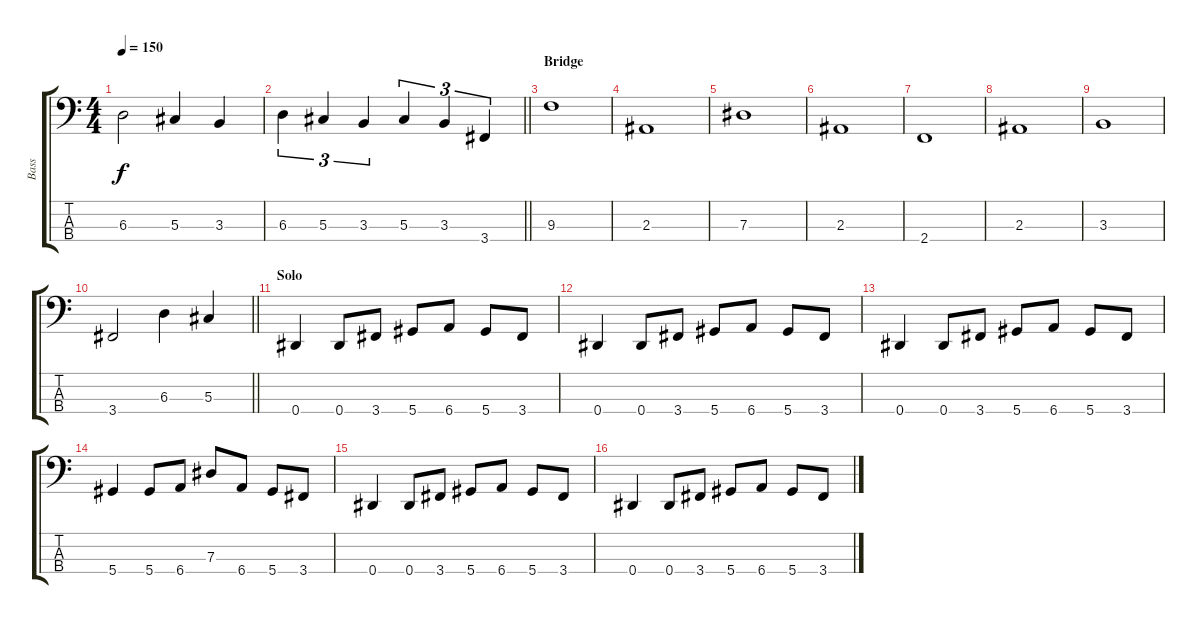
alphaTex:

\track ("Bass" "Bass") {instrument electricbasspick}
\staff {score tabs}
\tuning (Gb2 Db2 Ab1 Eb1) {hide}
\ts (4 4)
\tempo 150
\clef f4
\ks c
6.3.2{dy f} 5.3.4 3.3.4 |
\barLineRight lightlight
6.3.4{tu (3 2)} 5.3.4{tu (3 2)} 3.3.4{tu (3 2)} 5.3.4{tu (3 2)} 3.3.4{tu (3 2)} 3.4.4{tu (3 2)} |
\section ("" "Bridge")
9.3.1 |
2.3.1 |
7.3.1 |
2.3.1 |
2.4.1 |
2.3.1 |
3.3.1 |
\barLineRight lightlight
3.4.2 6.3.4 5.3.4 |
\section ("" "Solo")
0.4.4 0.4.8 3.4.8 5.4.8 6.4.8 5.4.8 3.4.8 |
0.4.4 0.4.8 3.4.8 5.4.8 6.4.8 5.4.8 3.4.8 |
0.4.4 0.4.8 3.4.8 5.4.8 6.4.8 5.4.8 3.4.8 |
5.4.4 5.4.8 6.4.8 7.3.8 6.4.8 5.4.8 3.4.8 |
0.4.4 0.4.8 3.4.8 5.4.8 6.4.8 5.4.8 3.4.8 |
0.4.4 0.4.8 3.4.8 5.4.8 6.4.8 5.4.8 3.4.8
